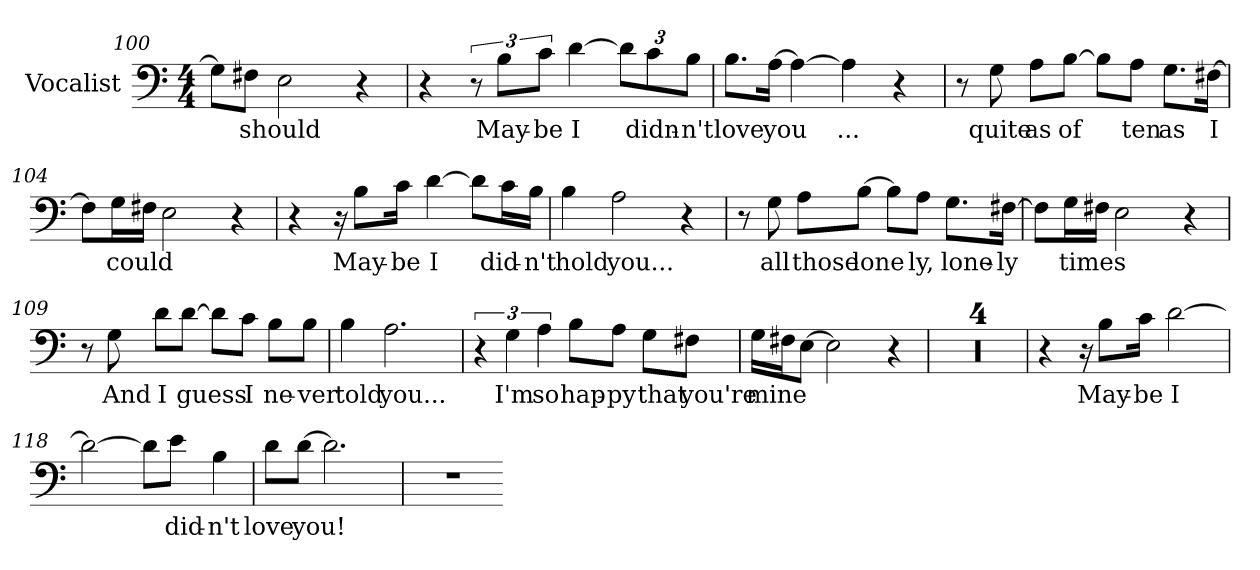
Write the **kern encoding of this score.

**kern	**text
*part1	*part1
*staff1	*staff1
*I"Vocalist	*
*clefF4	*
*M4/4	*
=100	=100
8G\L]	_
8F#X\J	should
2E	_
4r	.
=101	=101
4r	.
12r	.
12B\L	May-
12c\J	-be
[4d	I
12d\L]	_
12c\	didn-
12B\J	-n't
=102	=102
8.B\L	love
[16A\Jk	you
4A_	_
4A]	...
4r	.
=103	=103
8r	.
8G	quite
8A\L	as
[8B\J	of
8B\L]	_
8A\J	ten
8.G\L	as
[16F#X\Jk	I
=104	=104
8F#\L]	_
16G\L	could
16F#X\JJ	_
2E	_
4r	.
=105	=105
4r	.
16r	.
8B\L	May-
16c\Jk	-be
[4d	I
8d\L]	_
16c\L	did-
16B\JJ	-n't
=106	=106
4B	hold
2A	you...
4r	.
=107	=107
8r	.
8G	all
8A\L	those
[8B\J	lone
8B\L]	_
8A\J	ly,
8.G\L	lone-
[16F#X\Jk	-ly
=108	=108
8F#\L]	_
16G\L	times
16F#X\JJ	_
2E	_
4r	.
=109	=109
8r	.
8G	And
8d\L	I
[8d\J	guess
8d\L]	_
8c\J	I
8B\L	ne-
8B\J	-ver
=110	=110
4B	told
2.A	you...
=111	=111
6r	.
6G	I'm
6A	so
8B\L	hap-
8A\J	-py
8G\L	that
8F#X\J	you're
=112	=112
16G\LL	mine
16F#X\J	_
[8E\J	_
2E]	_
4r	.
=113	=113
1r	.
=114	=114
1r	.
=115	=115
1r	.
=116	=116
1r	.
=117	=117
4r	.
16r	.
8B\L	May-
16c\Jk	-be
[2d	I
=118	=118
2d_	_
8d\L]	_
8e\J	did-
4B	-n't
=119	=119
8d\L	love
[8d\J	you!
2.d]	_
=120	=120
1r	.
=-	=-
*-	*-
